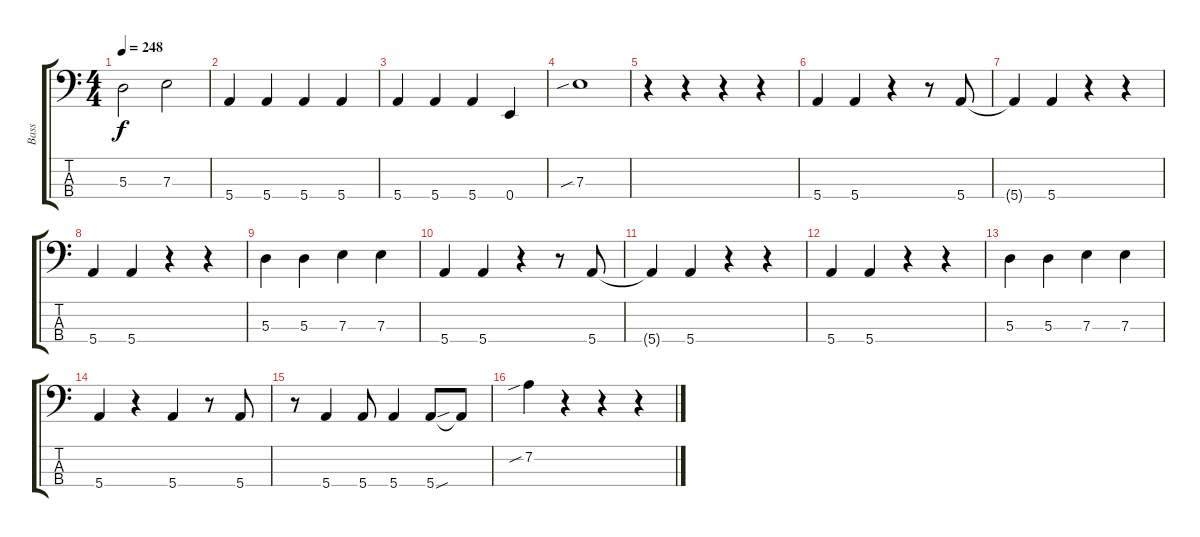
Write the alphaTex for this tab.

\track ("Bass" "Bass") {instrument electricbassfinger}
\staff {score tabs}
\tuning (G2 D2 A1 E1) {hide}
\ts (4 4)
\tempo 248
\clef f4
\ks c
5.3.2{dy f} 7.3.2 |
5.4.4 5.4.4 5.4.4 5.4.4 |
5.4.4 5.4.4 5.4.4 0.4.4 |
7.3{sib}.1 |
r.4 r.4 r.4 r.4 |
5.4.4 5.4.4 r.4 r.8 5.4.8 |
5.4{t}.4 5.4.4 r.4 r.4 |
5.4.4 5.4.4 r.4 r.4 |
5.3.4 5.3.4 7.3.4 7.3.4 |
5.4.4 5.4.4 r.4 r.8 5.4.8 |
5.4{t}.4 5.4.4 r.4 r.4 |
5.4.4 5.4.4 r.4 r.4 |
5.3.4 5.3.4 7.3.4 7.3.4 |
5.4.4 r.4 5.4.4 r.8 5.4.8 |
r.8 5.4.4 5.4.8 5.4.4 5.4{sou}.8 5.4{t}.8 |
7.2{sib}.4 r.4 r.4 r.4
